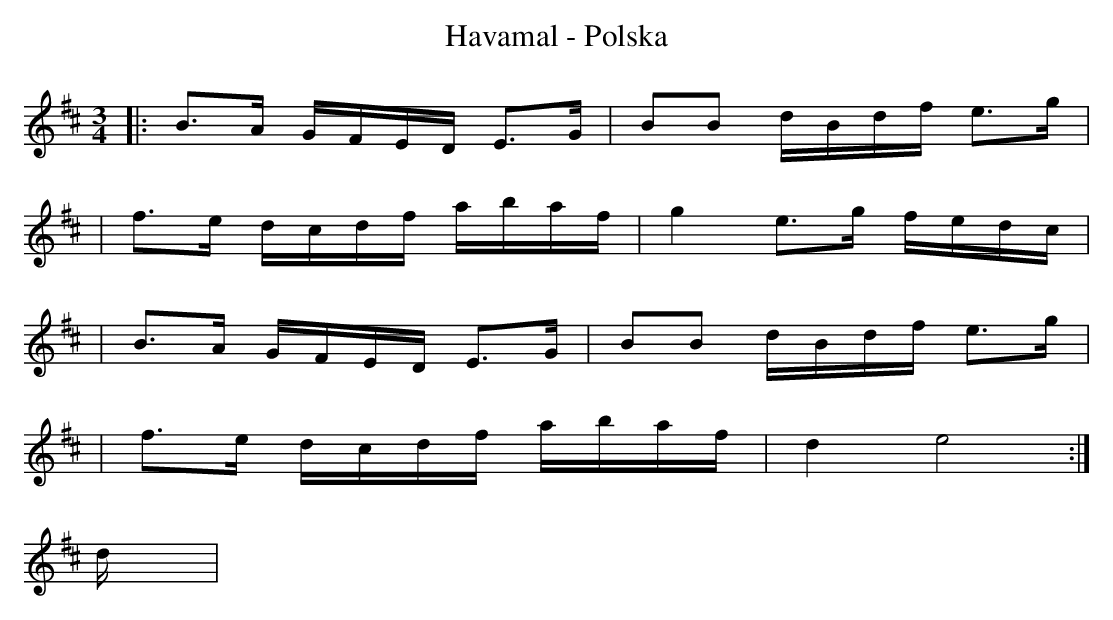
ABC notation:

X:1
T: Havamal - Polska
M:3/4
L:1/16
K:E dorian
|: B3A GFED E3G | B2B2 dBdf e3g |
| f3e dcdf abaf | g4 e3g fedc |
| B3A GFED E3G | B2B2 dBdf e3g |
| f3e dcdf abaf | d4 e8 :|
d |
